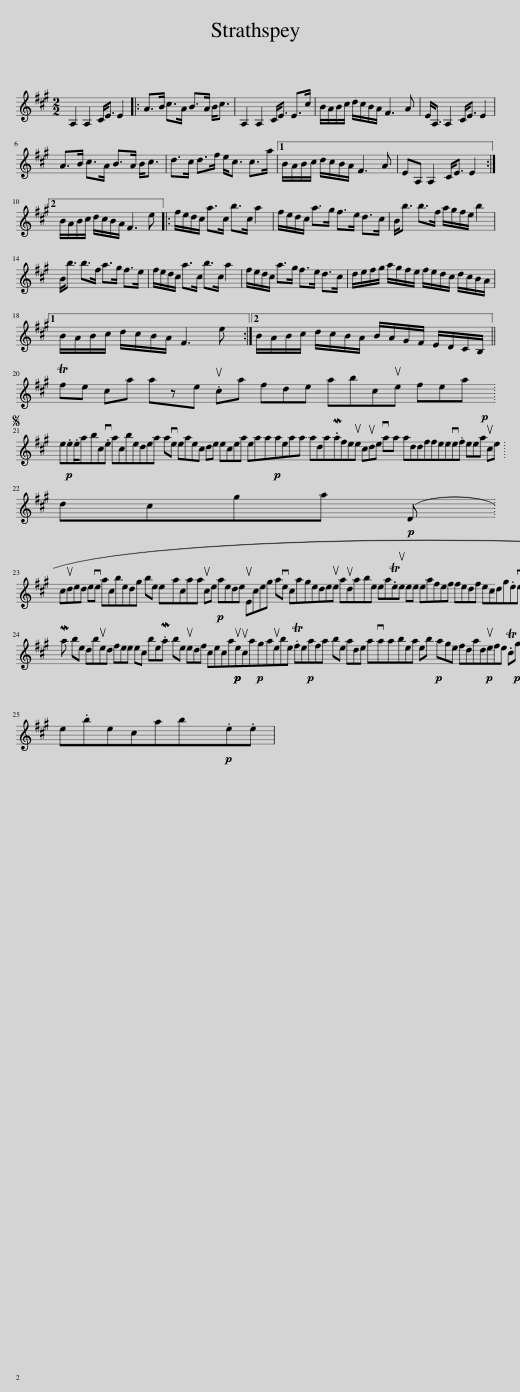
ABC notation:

X:1
L:1/8
M:2/2
I:linebreak $
K:A
V:1 treble
V:1
 A,2 A,2 C<E E2 |: A>B c>A B>A B<c | A,2 A,2 C<E E>c | B/A/B/c/ d/c/B/A/ F3 A | E<A, A,2 C<E E2 |$ %5
 A>B c>A B>A B<c | d>c d>f e<c c>a |1 B/A/B/c/ d/c/B/A/ F3 A | EA, A,2 C<E E2 :|2$ B/A/B/c/ d/c/B/A/ F3 e |: %10
 f/e/d/c/ a>c b>c a2 | f/e/d/c/ a>g f>e d>c | B<b b>f a/g/f/e/ b2 |$ B<b b>f a>g f>e | f/e/d/c/ a>c b>c a2 | %15
 f/e/d/c/ a>g f>e d>c | d/e/f/g/ a/g/f/e/ f/e/d/c/ d/c/B/A/ |1$ B/A/B/c/ d/c/B/A/ F3 e :|2 B/A/B/c/ d/c/B/A/ B/A/G/F/ E/D/C/B,/ ||$ Tfe ca aze .uca fde abcue fea!p! |$ %20
S e!p!.e.e/abc.ve acbedea ave eaec de ecea eaa!p!aeaa ada.Mafeue cude vaa addffeeve.f eea uce |$ dcga!p! (D |$ cuded eve acbedg be exacaa uce!p! aede uEceg ave cagedeue audabe ea.Teue ee eafef fedf ecdg.eve cuded dcga!p! feua efeecea ecdgeue a!p!!p!ea!>!.a!p! udaed x16 Decebe.c) C!p!g!fermata!e bec .Tfe |$ Ma be dbued fee ec be.Ma be uedf ceca!p!!p!ueuca!p!gauebe .Tfe!p!afa be ade avaabea eb!p! age fdad!p!uefe .Tc!p!g ce ubee!p! exce!p!e (ea)g dvduaue.Ma be!p! ed!p! a!p!ef!p! eaue.ue (Ea) |$ e.becabx!p!.e.e | %25
